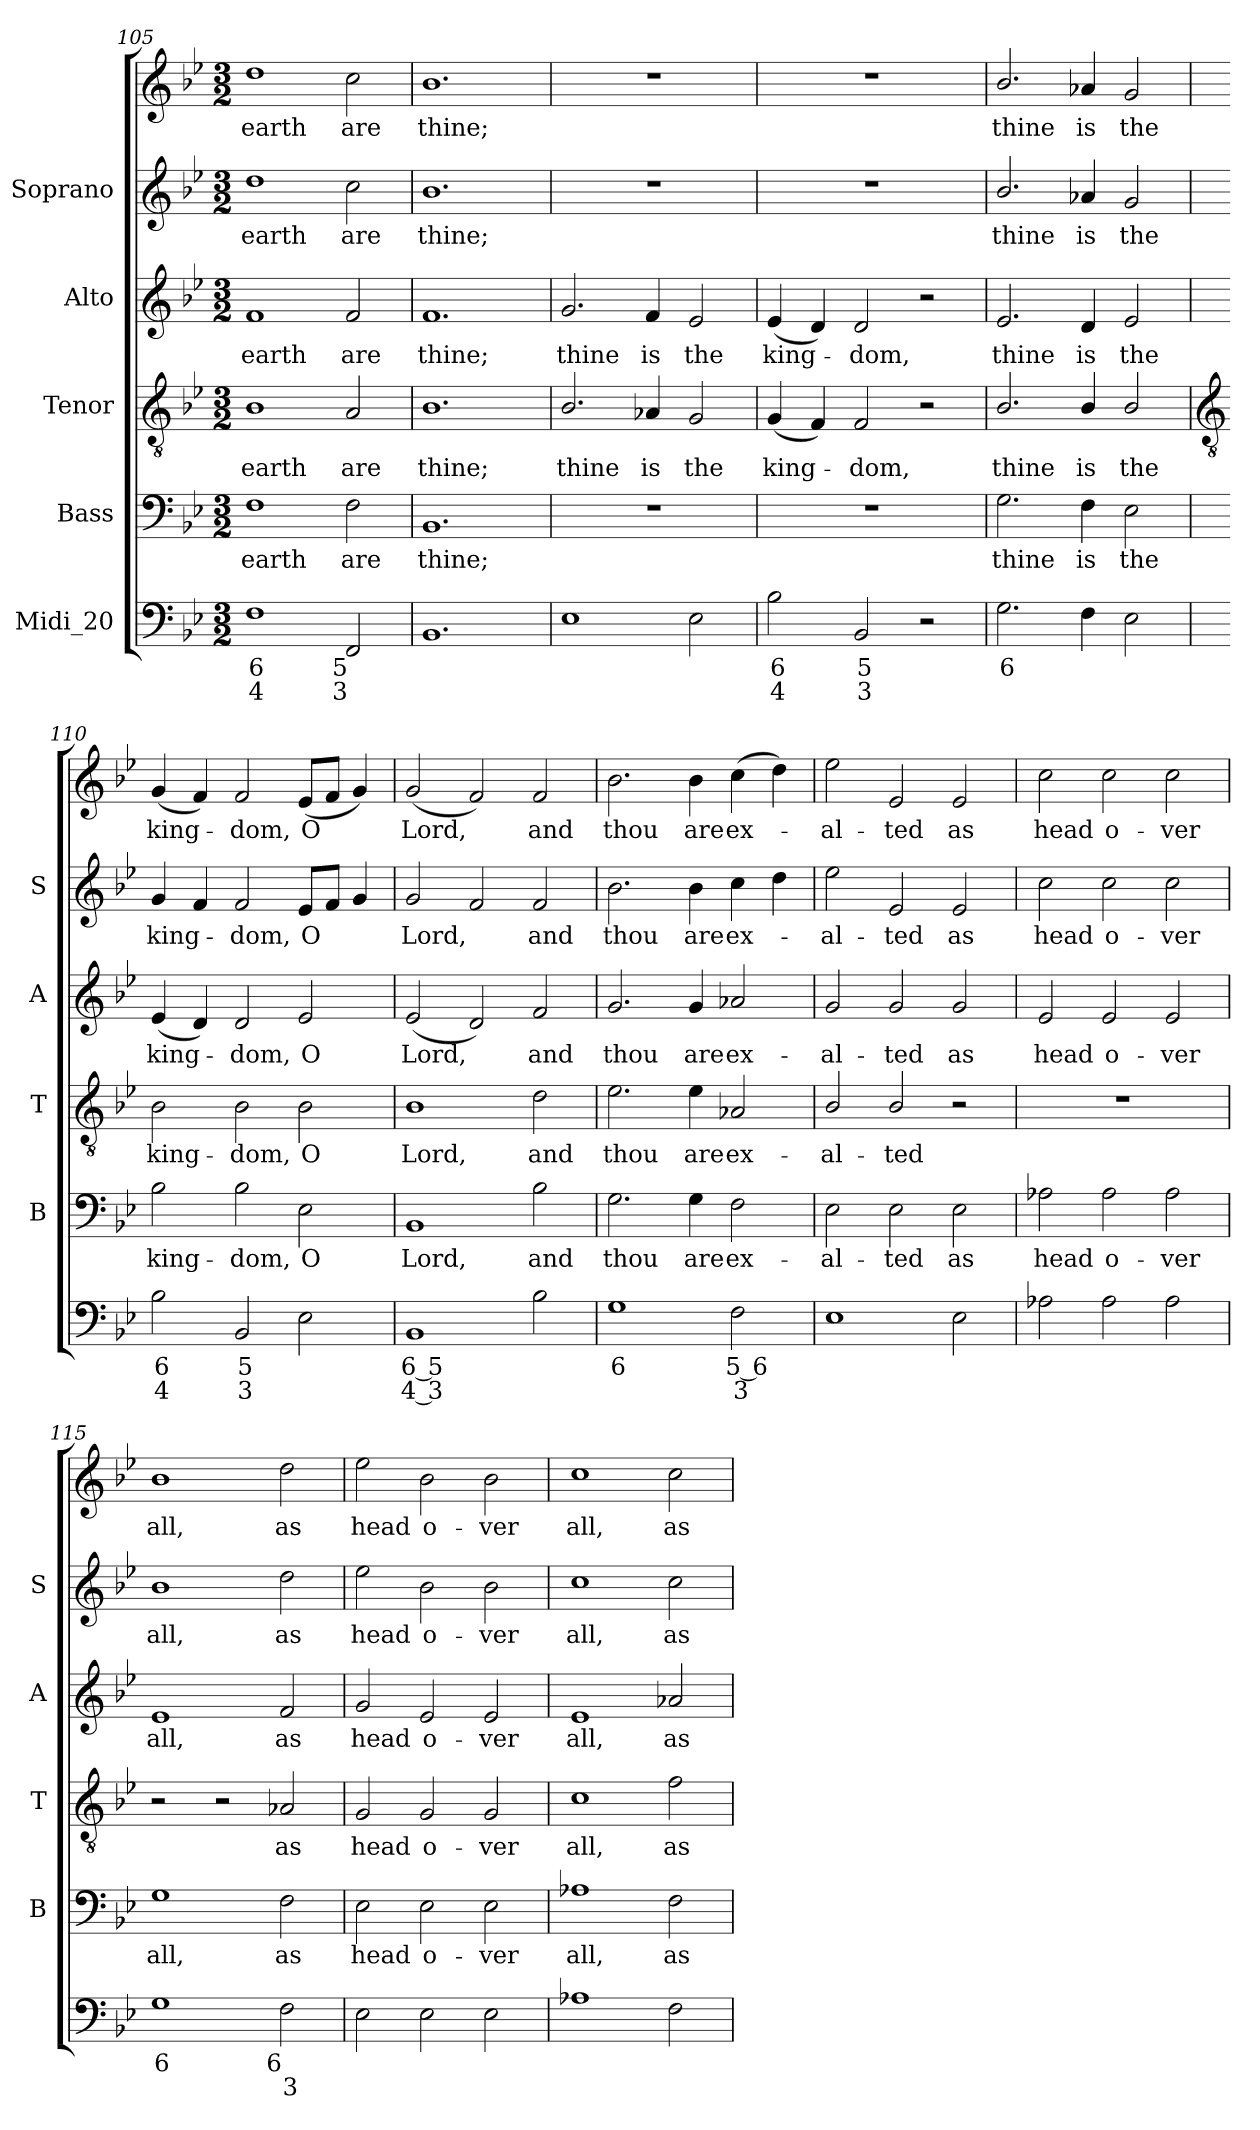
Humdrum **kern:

**kern	**text	**text	**kern	**text	**kern	**text	**kern	**text	**kern	**text	**kern	**text
*part5	*part5	*part5	*part4	*part4	*part3	*part3	*part2	*part2	*part1	*part1	*part1	*part1
*staff6	*staff6	*staff6	*staff5	*staff5	*staff4	*staff4	*staff3	*staff3	*staff2	*staff2	*staff1	*staff1
*I"Midi_20	*	*	*I"Bass	*	*I"Tenor	*	*I"Alto	*	*I"Soprano	*	*	*
*	*	*	*I'B	*	*I'T	*	*I'A	*	*I'S	*	*	*
*clefF4	*	*	*clefF4	*	*clefGv2	*	*clefG2	*	*	*	*clefG2	*
*k[b-e-]	*	*	*k[b-e-]	*	*k[b-e-]	*	*k[b-e-]	*	*k[b-e-]	*	*k[b-e-]	*
*B-:	*	*	*B-:	*	*B-:	*	*B-:	*	*B-:	*	*B-:	*
*M3/2	*	*	*M3/2	*	*M3/2	*	*M3/2	*	*M3/2	*	*M3/2	*
=105	=105	=105	=105	=105	=105	=105	=105	=105	=105	=105	=105	=105
!	!LO:LY:b	!LO:LY:b	!	!LO:LY:b	!	!LO:LY:b	!	!LO:LY:b	!	!LO:LY:b	!	!LO:LY:b
1F	6	4	1F	earth	1B-	earth	1f	earth	1dd	earth	1dd	earth
!	!LO:LY:b	!LO:LY:b	!	!LO:LY:b	!	!LO:LY:b	!	!LO:LY:b	!	!LO:LY:b	!	!LO:LY:b
2FF	5	3	2F	are	2A	are	2f	are	2cc	are	2cc	are
=106	=106	=106	=106	=106	=106	=106	=106	=106	=106	=106	=106	=106
!	!	!	!	!LO:LY:b	!	!LO:LY:b	!	!LO:LY:b	!	!LO:LY:b	!	!LO:LY:b
1.BB-	.	.	1.BB-	thine;	1.B-	thine;	1.f	thine;	1.b-	thine;	1.b-	thine;
=107	=107	=107	=107	=107	=107	=107	=107	=107	=107	=107	=107	=107
!	!	!	!LO:N:vis=1	!	!	!LO:LY:b	!	!LO:LY:b	!LO:N:vis=1	!	!LO:N:vis=1	!
1E-	.	.	1.r	.	2.B-/	thine	2.g	thine	1.r	.	1.r	.
!	!	!	!	!	!	!LO:LY:b	!	!LO:LY:b	!	!	!	!
.	.	.	.	.	4A-X	is	4f	is	.	.	.	.
!	!	!	!	!	!	!LO:LY:b	!	!LO:LY:b	!	!	!	!
2E-	.	.	.	.	2G	the	2e-	the	.	.	.	.
=108	=108	=108	=108	=108	=108	=108	=108	=108	=108	=108	=108	=108
!	!LO:LY:b	!LO:LY:b	!LO:N:vis=1	!	!	!LO:LY:b	!	!LO:LY:b	!LO:N:vis=1	!	!LO:N:vis=1	!
2B-	6	4	1.r	.	(<4G	king-	(<4e-	king-	1.r	.	1.r	.
.	.	.	.	.	4F)	.	4d)	.	.	.	.	.
!	!LO:LY:b	!LO:LY:b	!	!	!	!LO:LY:b	!	!LO:LY:b	!	!	!	!
2BB-	5	3	.	.	2F	dom,	2d	dom,	.	.	.	.
2r	.	.	.	.	2r	.	2r	.	.	.	.	.
=109	=109	=109	=109	=109	=109	=109	=109	=109	=109	=109	=109	=109
!	!LO:LY:b	!	!	!LO:LY:b	!	!LO:LY:b	!	!LO:LY:b	!	!LO:LY:b	!	!LO:LY:b
2.G	6	.	2.G	thine	2.B-/	thine	2.e-	thine	2.b-/	thine	2.b-/	thine
!	!	!	!	!LO:LY:b	!	!LO:LY:b	!	!LO:LY:b	!	!LO:LY:b	!	!LO:LY:b
4F	.	.	4F	is	4B-/	is	4d	is	4a-X	is	4a-X	is
!	!	!	!	!LO:LY:b	!	!LO:LY:b	!	!LO:LY:b	!	!LO:LY:b	!	!LO:LY:b
2E-	.	.	2E-	the	2B-/	the	2e-	the	2g	the	2g	the
!!LO:LB:g=z
=110	=110	=110	=110	=110	=110	=110	=110	=110	=110	=110	=110	=110
*	*	*	*	*	*clefGv2	*	*	*	*	*	*	*
!	!LO:LY:b	!LO:LY:b	!	!LO:LY:b	!	!LO:LY:b	!	!LO:LY:b	!	!LO:LY:b	!	!LO:LY:b
2B-	6	4	2B-	king-	2B-	king-	(<4e-	king-	4g	king-	(<4g	king-
.	.	.	.	.	.	.	4d)	.	4f	.	4f)	.
!	!LO:LY:b	!LO:LY:b	!	!LO:LY:b	!	!LO:LY:b	!	!LO:LY:b	!	!LO:LY:b	!	!LO:LY:b
2BB-	5	3	2B-	-dom,	2B-	-dom,	2d	dom,	2f	dom,	2f	dom,
!	!	!	!	!LO:LY:b	!	!LO:LY:b	!	!LO:LY:b	!	!LO:LY:b	!	!LO:LY:b
2E-	.	.	2E-	O	2B-	O	2e-	O	8e-L	O	(<8e-L	O
.	.	.	.	.	.	.	.	.	8fJ	.	8fJ	.
.	.	.	.	.	.	.	.	.	4g	.	4g)	.
=111	=111	=111	=111	=111	=111	=111	=111	=111	=111	=111	=111	=111
!	!LO:LY:b	!LO:LY:b	!	!LO:LY:b	!	!LO:LY:b	!	!LO:LY:b	!	!LO:LY:b	!	!LO:LY:b
1BB-	6 5	4 3	1BB-	Lord,	1B-	Lord,	(<2e-	Lord,	2g	Lord,	(<2g	Lord,
.	.	.	.	.	.	.	2d)	.	2f	.	2f)	.
!	!	!	!	!LO:LY:b	!	!LO:LY:b	!	!LO:LY:b	!	!LO:LY:b	!	!LO:LY:b
2B-	.	.	2B-	and	2d	and	2f	and	2f	and	2f	and
=112	=112	=112	=112	=112	=112	=112	=112	=112	=112	=112	=112	=112
!	!LO:LY:b	!	!	!LO:LY:b	!	!LO:LY:b	!	!LO:LY:b	!	!LO:LY:b	!	!LO:LY:b
1G	6	.	2.G	thou	2.e-	thou	2.g	thou	2.b-	thou	2.b-	thou
!	!	!	!	!LO:LY:b	!	!LO:LY:b	!	!LO:LY:b	!	!LO:LY:b	!	!LO:LY:b
.	.	.	4G	are	4e-	are	4g	are	4b-	are	4b-	are
!	!LO:LY:b	!LO:LY:b	!	!LO:LY:b	!	!LO:LY:b	!	!LO:LY:b	!	!LO:LY:b	!	!LO:LY:b
2F	5 6	3	2F	ex-	2A-X	ex-	2a-X	ex-	4cc	ex-	(>4cc	ex-
.	.	.	.	.	.	.	.	.	4dd	.	4dd)	.
=113	=113	=113	=113	=113	=113	=113	=113	=113	=113	=113	=113	=113
!	!	!	!	!LO:LY:b	!	!LO:LY:b	!	!LO:LY:b	!	!LO:LY:b	!	!LO:LY:b
1E-	.	.	2E-	-al-	2B-/	-al-	2g	-al-	2ee-	al-	2ee-	al-
!	!	!	!	!LO:LY:b	!	!LO:LY:b	!	!LO:LY:b	!	!LO:LY:b	!	!LO:LY:b
.	.	.	2E-	-ted	2B-/	-ted	2g	-ted	2e-	-ted	2e-	-ted
!	!	!	!	!LO:LY:b	!	!	!	!LO:LY:b	!	!LO:LY:b	!	!LO:LY:b
2E-	.	.	2E-	as	2r	.	2g	as	2e-	as	2e-	as
=114	=114	=114	=114	=114	=114	=114	=114	=114	=114	=114	=114	=114
!	!	!	!	!LO:LY:b	!LO:N:vis=1	!	!	!LO:LY:b	!	!LO:LY:b	!	!LO:LY:b
2A-X	.	.	2A-X	head	1.r	.	2e-	head	2cc	head	2cc	head
!	!	!	!	!LO:LY:b	!	!	!	!LO:LY:b	!	!LO:LY:b	!	!LO:LY:b
2A-	.	.	2A-	o-	.	.	2e-	o-	2cc	o-	2cc	o-
!	!	!	!	!LO:LY:b	!	!	!	!LO:LY:b	!	!LO:LY:b	!	!LO:LY:b
2A-	.	.	2A-	-ver	.	.	2e-	-ver	2cc	-ver	2cc	-ver
=115	=115	=115	=115	=115	=115	=115	=115	=115	=115	=115	=115	=115
!	!LO:LY:b	!	!	!LO:LY:b	!	!	!	!LO:LY:b	!	!LO:LY:b	!	!LO:LY:b
1G	6	.	1G	all,	2r	.	1e-	all,	1b-	all,	1b-	all,
.	.	.	.	.	2r	.	.	.	.	.	.	.
!	!LO:LY:b	!LO:LY:b	!	!LO:LY:b	!	!LO:LY:b	!	!LO:LY:b	!	!LO:LY:b	!	!LO:LY:b
2F	6	3	2F	as	2A-X	as	2f	as	2dd	as	2dd	as
=116	=116	=116	=116	=116	=116	=116	=116	=116	=116	=116	=116	=116
!	!	!	!	!LO:LY:b	!	!LO:LY:b	!	!LO:LY:b	!	!LO:LY:b	!	!LO:LY:b
2E-	.	.	2E-	head	2G	head	2g	head	2ee-	head	2ee-	head
!	!	!	!	!LO:LY:b	!	!LO:LY:b	!	!LO:LY:b	!	!LO:LY:b	!	!LO:LY:b
2E-	.	.	2E-	o-	2G	o-	2e-	o-	2b-	o-	2b-	o-
!	!	!	!	!LO:LY:b	!	!LO:LY:b	!	!LO:LY:b	!	!LO:LY:b	!	!LO:LY:b
2E-	.	.	2E-	-ver	2G	-ver	2e-	-ver	2b-	-ver	2b-	-ver
=117	=117	=117	=117	=117	=117	=117	=117	=117	=117	=117	=117	=117
!	!	!	!	!LO:LY:b	!	!LO:LY:b	!	!LO:LY:b	!	!LO:LY:b	!	!LO:LY:b
1A-X	.	.	1A-X	all,	1c	all,	1e-	all,	1cc	all,	1cc	all,
!	!	!	!	!LO:LY:b	!	!LO:LY:b	!	!LO:LY:b	!	!LO:LY:b	!	!LO:LY:b
2F	.	.	2F	as	2f	as	2a-X	as	2cc	as	2cc	as
=	=	=	=	=	=	=	=	=	=	=	=	=
*-	*-	*-	*-	*-	*-	*-	*-	*-	*-	*-	*-	*-
